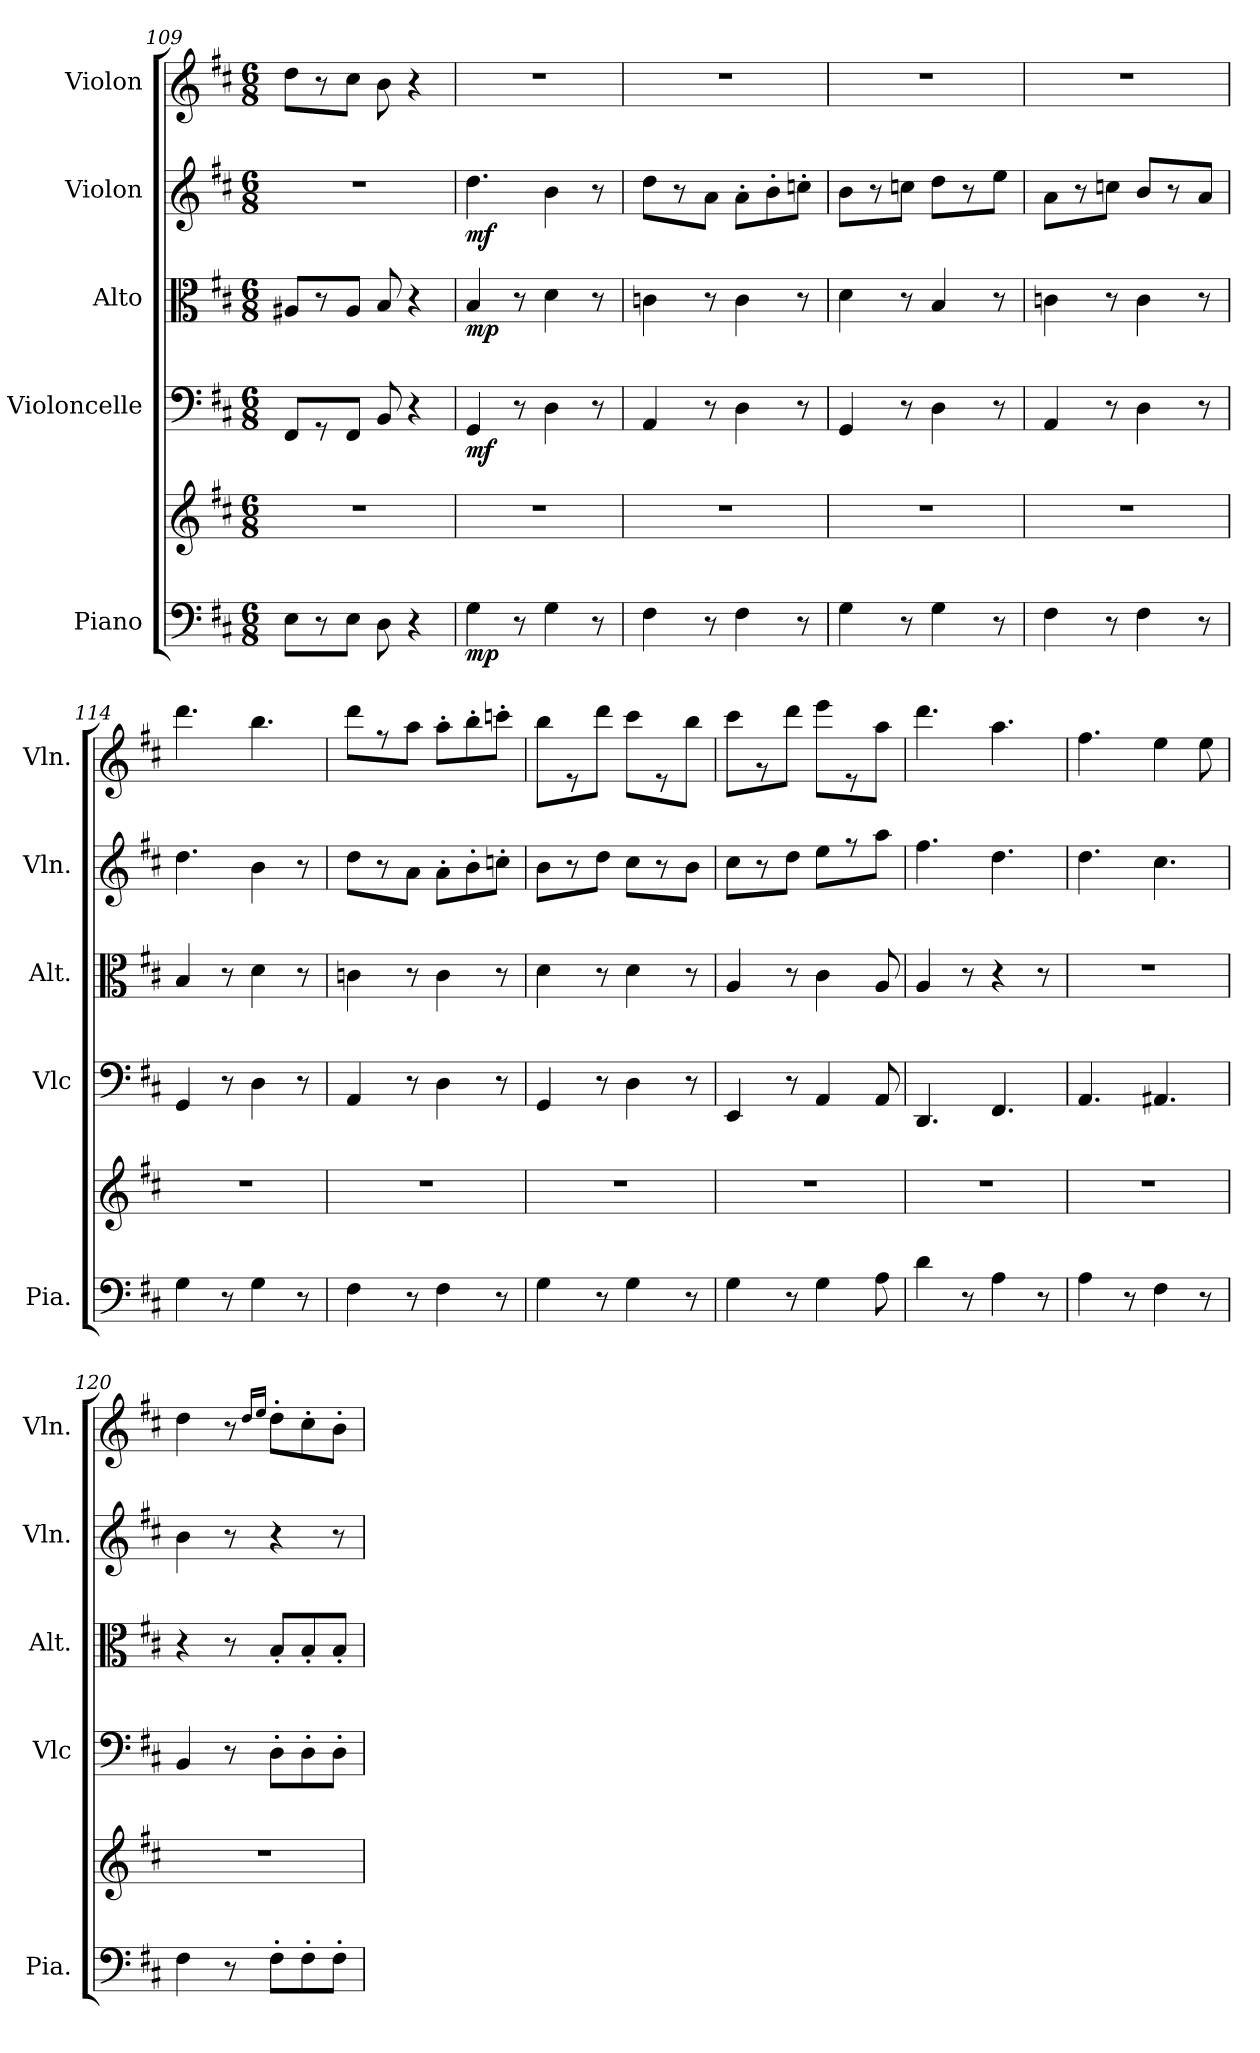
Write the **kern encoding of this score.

**kern	**kern	**dynam	**kern	**dynam	**kern	**dynam	**kern	**dynam	**kern
*part5	*part5	*part5	*part4	*part4	*part3	*part3	*part2	*part2	*part1
*staff6	*staff5	*staff5/6	*staff4	*staff4	*staff3	*staff3	*staff2	*staff2	*staff1
*I"Piano	*	*	*I"Violoncelle	*	*I"Alto	*	*I"Violon	*	*I"Violon
*I'Pia.	*	*	*I'Vlc	*	*I'Alt.	*	*I'Vln.	*	*I'Vln.
*clefF4	*clefG2	*	*clefF4	*	*clefC3	*	*clefG2	*	*clefG2
*k[f#c#]	*k[f#c#]	*	*k[f#c#]	*	*k[f#c#]	*	*k[f#c#]	*	*k[f#c#]
*M6/8	*M6/8	*	*M6/8	*	*M6/8	*	*M6/8	*	*M6/8
=109	=109	=109	=109	=109	=109	=109	=109	=109	=109
8E\L	2.r	.	8FF#/L	.	8A#X/L	.	2.r	.	8dd\L
8r	.	.	8rGG	.	8r	.	.	.	8r
8E\J	.	.	8FF#/J	.	8A#/J	.	.	.	8cc#\J
8D\	.	.	8BB/	.	8B/	.	.	.	8b\
4r	.	.	4r	.	4r	.	.	.	4r
=110	=110	=110	=110	=110	=110	=110	=110	=110	=110
!	!	!LO:DY:b=2	!	!LO:DY:b	!	!LO:DY:b	!	!LO:DY:b	!
4G\	2.r	mp	4GG/	mf	4B/	mp	4.dd\	mf	2.r
8r	.	.	8r	.	8r	.	.	.	.
4G\	.	.	4D\	.	4d\	.	4b\	.	.
8r	.	.	8r	.	8r	.	8r	.	.
!!LO:PB:g=z
=111	=111	=111	=111	=111	=111	=111	=111	=111	=111
4F#\	2.r	.	4AA/	.	4cn\	.	8dd\L	.	2.r
.	.	.	.	.	.	.	8r	.	.
8r	.	.	8r	.	8r	.	8a\J	.	.
4F#\	.	.	4D\	.	4c\	.	8a'\L	.	.
.	.	.	.	.	.	.	8b'\	.	.
8r	.	.	8r	.	8r	.	8ccn'\J	.	.
=112	=112	=112	=112	=112	=112	=112	=112	=112	=112
4G\	2.r	.	4GG/	.	4d\	.	8b\L	.	2.r
.	.	.	.	.	.	.	8r	.	.
8r	.	.	8r	.	8r	.	8ccn\J	.	.
4G\	.	.	4D\	.	4B/	.	8dd\L	.	.
.	.	.	.	.	.	.	8r	.	.
8r	.	.	8r	.	8r	.	8ee\J	.	.
=113	=113	=113	=113	=113	=113	=113	=113	=113	=113
4F#\	2.r	.	4AA/	.	4cn\	.	8a\L	.	2.r
.	.	.	.	.	.	.	8r	.	.
8r	.	.	8r	.	8r	.	8ccn\J	.	.
4F#\	.	.	4D\	.	4c\	.	8b/L	.	.
.	.	.	.	.	.	.	8r	.	.
8r	.	.	8r	.	8r	.	8a/J	.	.
=114	=114	=114	=114	=114	=114	=114	=114	=114	=114
4G\	2.r	.	4GG/	.	4B/	.	4.dd\	.	4.ddd\
8r	.	.	8r	.	8r	.	.	.	.
4G\	.	.	4D\	.	4d\	.	4b\	.	4.bb\
8r	.	.	8r	.	8r	.	8r	.	.
=115	=115	=115	=115	=115	=115	=115	=115	=115	=115
4F#\	2.r	.	4AA/	.	4cn\	.	8dd\L	.	8ddd\L
.	.	.	.	.	.	.	8r	.	8rff
8r	.	.	8r	.	8r	.	8a\J	.	8aa\J
4F#\	.	.	4D\	.	4c\	.	8a'\L	.	8aa'\L
.	.	.	.	.	.	.	8b'\	.	8bb'\
8r	.	.	8r	.	8r	.	8ccn'\J	.	8cccn'\J
=116	=116	=116	=116	=116	=116	=116	=116	=116	=116
4G\	2.r	.	4GG/	.	4d\	.	8b\L	.	8bb\L
.	.	.	.	.	.	.	8r	.	8re
8r	.	.	8r	.	8r	.	8dd\J	.	8ddd\J
4G\	.	.	4D\	.	4d\	.	8cc#\L	.	8ccc#\L
.	.	.	.	.	.	.	8r	.	8re
8r	.	.	8r	.	8r	.	8b\J	.	8bb\J
=117	=117	=117	=117	=117	=117	=117	=117	=117	=117
4G\	2.r	.	4EE/	.	4A/	.	8cc#\L	.	8ccc#\L
.	.	.	.	.	.	.	8r	.	8rg
8r	.	.	8r	.	8r	.	8dd\J	.	8ddd\J
4G\	.	.	4AA/	.	4c#\	.	8ee\L	.	8eee\L
.	.	.	.	.	.	.	8r	.	8re
8A\	.	.	8AA/	.	8A/	.	8aa\J	.	8aa\J
=118	=118	=118	=118	=118	=118	=118	=118	=118	=118
4d\	2.r	.	4.DD/	.	4A/	.	4.ff#\	.	4.ddd\
8r	.	.	.	.	8r	.	.	.	.
4A\	.	.	4.FF#/	.	4r	.	4.dd\	.	4.aa\
8r	.	.	.	.	8r	.	.	.	.
=119	=119	=119	=119	=119	=119	=119	=119	=119	=119
4A\	2.r	.	4.AA/	.	2.r	.	4.dd\	.	4.ff#\
8r	.	.	.	.	.	.	.	.	.
4F#\	.	.	4.AA#X/	.	.	.	4.cc#\	.	4ee\
8r	.	.	.	.	.	.	.	.	8ee\
!!LO:LB:g=z
=120	=120	=120	=120	=120	=120	=120	=120	=120	=120
4F#\	2.r	.	4BB/	.	4r	.	4b\	.	4dd\
8r	.	.	8r	.	8r	.	8r	.	8r
.	.	.	.	.	.	.	.	.	16qdd/LL
.	.	.	.	.	.	.	.	.	16qee/JJ
8F#'\L	.	.	8D'\L	.	8B'/L	.	4r	.	8dd'\L
8F#'\	.	.	8D'\	.	8B'/	.	.	.	8cc#'\
8F#'\J	.	.	8D'\J	.	8B'/J	.	8r	.	8b'\J
=	=	=	=	=	=	=	=	=	=
*-	*-	*-	*-	*-	*-	*-	*-	*-	*-
